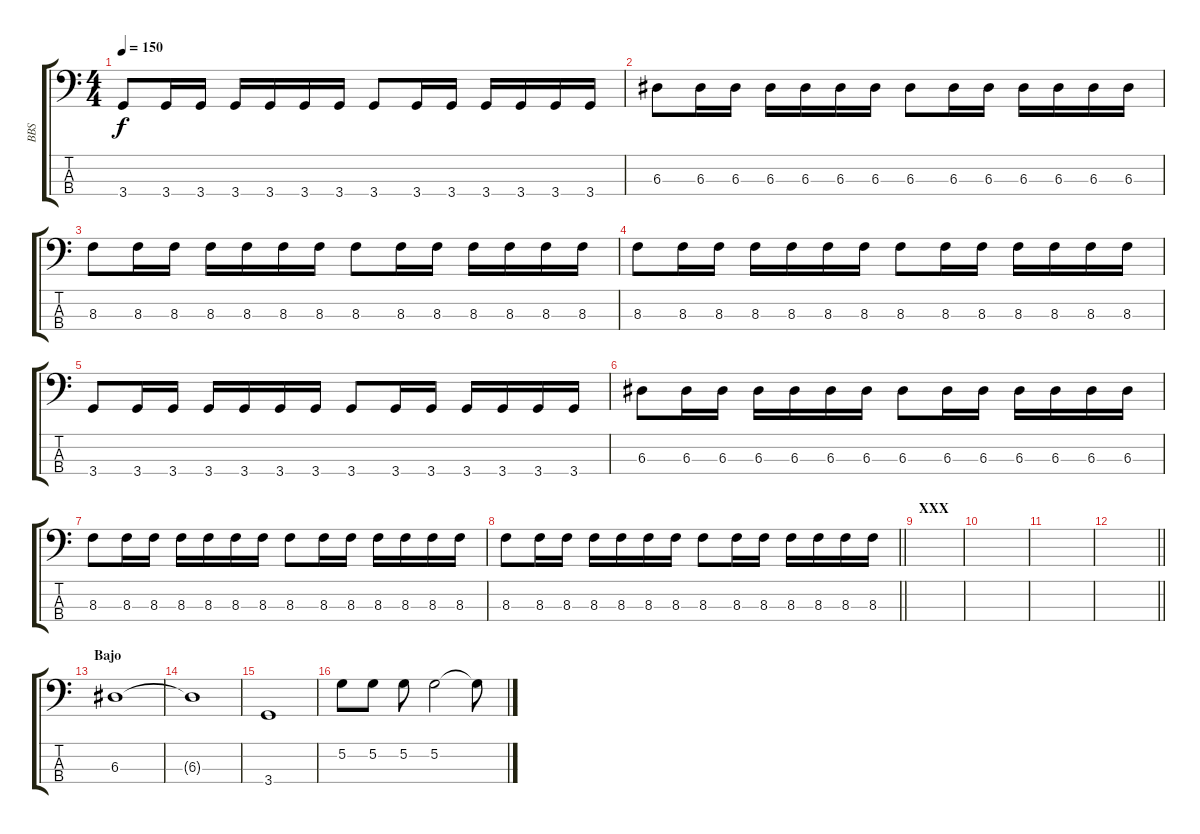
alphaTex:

\track ("BBS" "BBS") {instrument electricbassfinger}
\staff {score tabs}
\tuning (G2 D2 A1 E1) {hide}
\ts (4 4)
\tempo 150
\clef f4
\ks c
3.4.8{dy f} 3.4.16 3.4.16 3.4.16 3.4.16 3.4.16 3.4.16 3.4.8 3.4.16 3.4.16 3.4.16 3.4.16 3.4.16 3.4.16 |
6.3.8 6.3.16 6.3.16 6.3.16 6.3.16 6.3.16 6.3.16 6.3.8 6.3.16 6.3.16 6.3.16 6.3.16 6.3.16 6.3.16 |
8.3.8 8.3.16 8.3.16 8.3.16 8.3.16 8.3.16 8.3.16 8.3.8 8.3.16 8.3.16 8.3.16 8.3.16 8.3.16 8.3.16 |
8.3.8 8.3.16 8.3.16 8.3.16 8.3.16 8.3.16 8.3.16 8.3.8 8.3.16 8.3.16 8.3.16 8.3.16 8.3.16 8.3.16 |
3.4.8 3.4.16 3.4.16 3.4.16 3.4.16 3.4.16 3.4.16 3.4.8 3.4.16 3.4.16 3.4.16 3.4.16 3.4.16 3.4.16 |
6.3.8 6.3.16 6.3.16 6.3.16 6.3.16 6.3.16 6.3.16 6.3.8 6.3.16 6.3.16 6.3.16 6.3.16 6.3.16 6.3.16 |
8.3.8 8.3.16 8.3.16 8.3.16 8.3.16 8.3.16 8.3.16 8.3.8 8.3.16 8.3.16 8.3.16 8.3.16 8.3.16 8.3.16 |
\barLineRight lightlight
8.3.8 8.3.16 8.3.16 8.3.16 8.3.16 8.3.16 8.3.16 8.3.8 8.3.16 8.3.16 8.3.16 8.3.16 8.3.16 8.3.16 |
\section ("" "XXX")
|
|
|
\barLineRight lightlight
|
\section ("" "Bajo")
6.3.1 |
6.3{t}.1 |
3.4.1 |
5.2.8 5.2.8 5.2.8 5.2.2 5.2{t}.8
